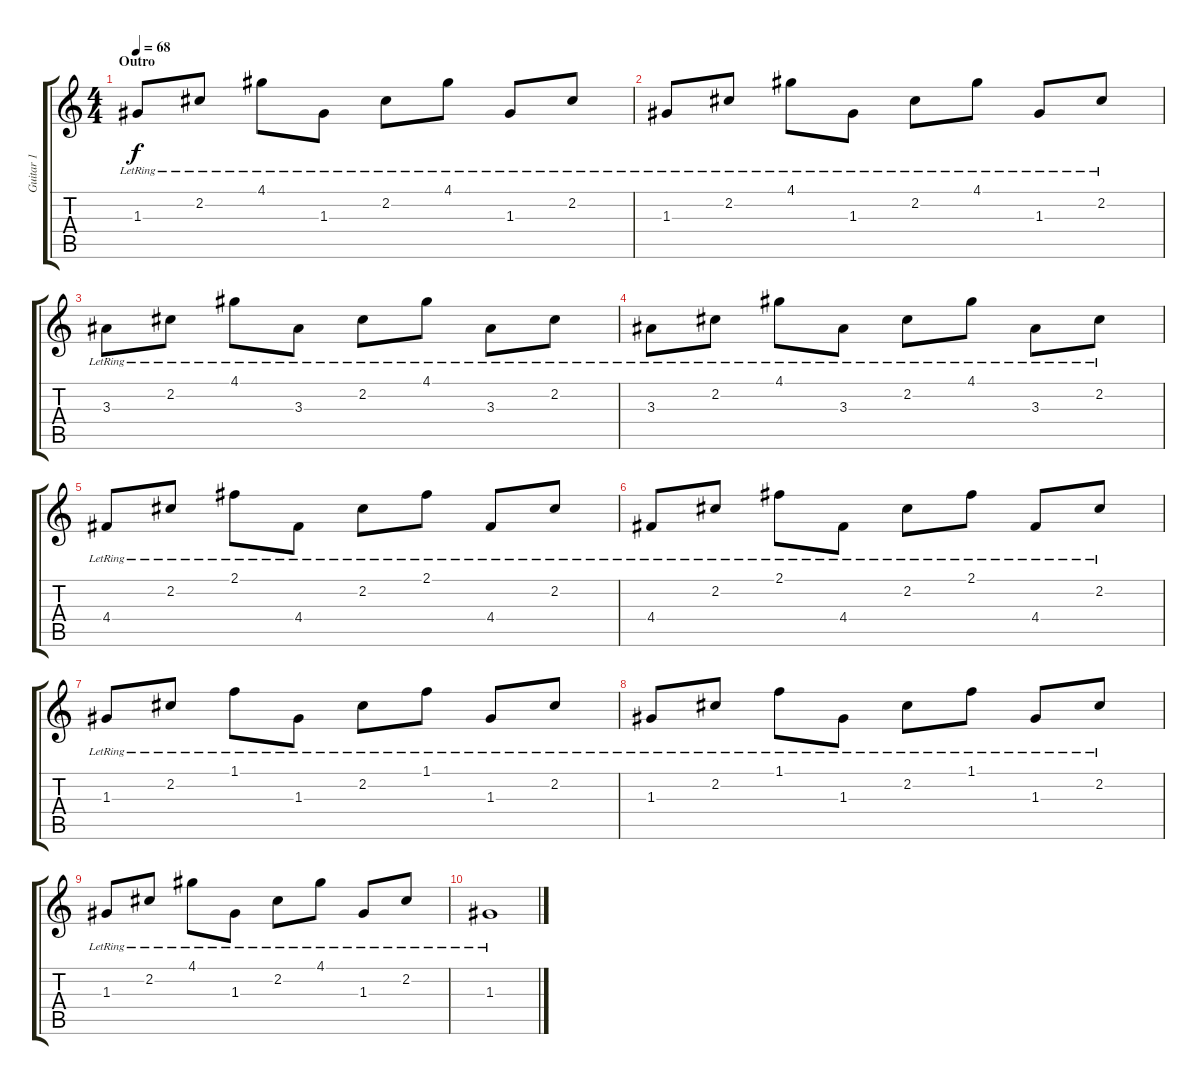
\track ("Guitar 1" "Guitar 1") {instrument electricguitarjazz}
\staff {score tabs}
\tuning (E4 B3 G3 D3 A2 E2) {hide}
\ts (4 4)
\section ("" "Outro")
\tempo 68
\clef g2
\ks c
1.3{lr}.8{dy f} 2.2{lr}.8 4.1{lr}.8 1.3{lr}.8 2.2{lr}.8 4.1{lr}.8 1.3{lr}.8 2.2{lr}.8 |
1.3{lr}.8 2.2{lr}.8 4.1{lr}.8 1.3{lr}.8 2.2{lr}.8 4.1{lr}.8 1.3{lr}.8 2.2{lr}.8 |
3.3{lr}.8 2.2{lr}.8 4.1{lr}.8 3.3{lr}.8 2.2{lr}.8 4.1{lr}.8 3.3{lr}.8 2.2{lr}.8 |
3.3{lr}.8 2.2{lr}.8 4.1{lr}.8 3.3{lr}.8 2.2{lr}.8 4.1{lr}.8 3.3{lr}.8 2.2{lr}.8 |
4.4{lr}.8 2.2{lr}.8 2.1{lr}.8 4.4{lr}.8 2.2{lr}.8 2.1{lr}.8 4.4{lr}.8 2.2{lr}.8 |
4.4{lr}.8 2.2{lr}.8 2.1{lr}.8 4.4{lr}.8 2.2{lr}.8 2.1{lr}.8 4.4{lr}.8 2.2{lr}.8 |
1.3{lr}.8 2.2{lr}.8 1.1{lr}.8 1.3{lr}.8 2.2{lr}.8 1.1{lr}.8 1.3{lr}.8 2.2{lr}.8 |
1.3{lr}.8 2.2{lr}.8 1.1{lr}.8 1.3{lr}.8 2.2{lr}.8 1.1{lr}.8 1.3{lr}.8 2.2{lr}.8 |
1.3{lr}.8 2.2{lr}.8 4.1{lr}.8 1.3{lr}.8 2.2{lr}.8 4.1{lr}.8 1.3{lr}.8 2.2{lr}.8 |
1.3{lr}.1
